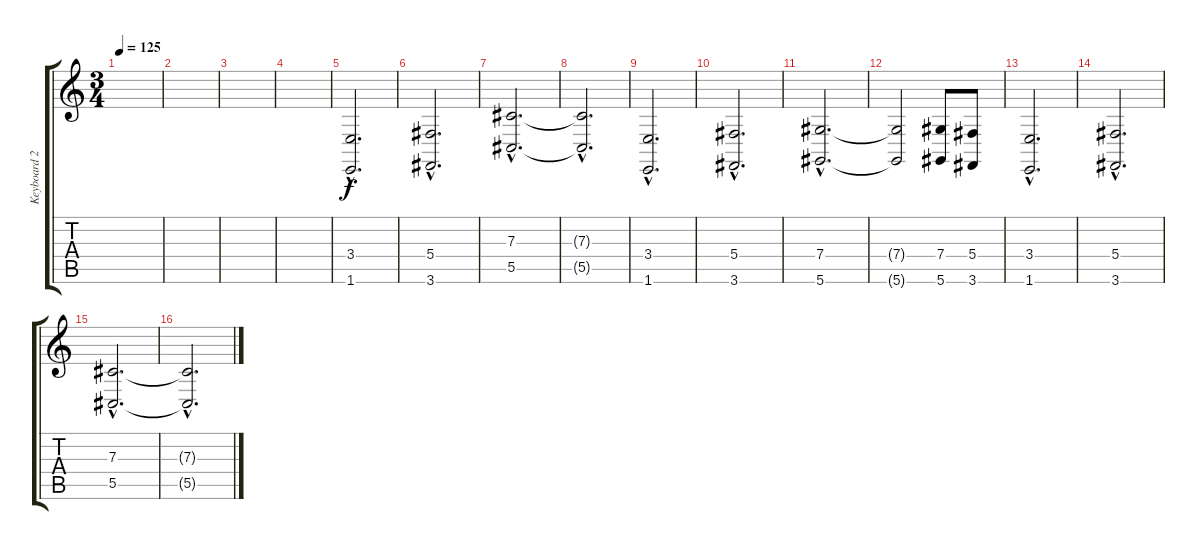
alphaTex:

\track ("Keyboard 2" "Keyboard 2") {instrument tremolostrings}
\staff {score tabs}
\tuning (Eb4 Bb3 Gb3 Db3 Ab2 Eb2) {hide}
\ts (3 4)
\tempo 125
\clef g2
\ks c
|
|
|
|
(3.4{hac} 1.6{hac}).2{d} |
(5.4{hac} 3.6{hac}).2{d} |
(7.3{hac} 5.5{hac}).2{d} |
(7.3{hac t} 5.5{hac t}).2{d} |
(3.4{hac} 1.6{hac}).2{d} |
(5.4{hac} 3.6{hac}).2{d} |
(7.4{hac} 5.6{hac}).2{d} |
(7.4{t} 5.6{t}).2 (7.4 5.6).8 (5.4 3.6).8 |
(3.4{hac} 1.6{hac}).2{d} |
(5.4{hac} 3.6{hac}).2{d} |
(7.3{hac} 5.5{hac}).2{d} |
(7.3{hac t} 5.5{hac t}).2{d}
